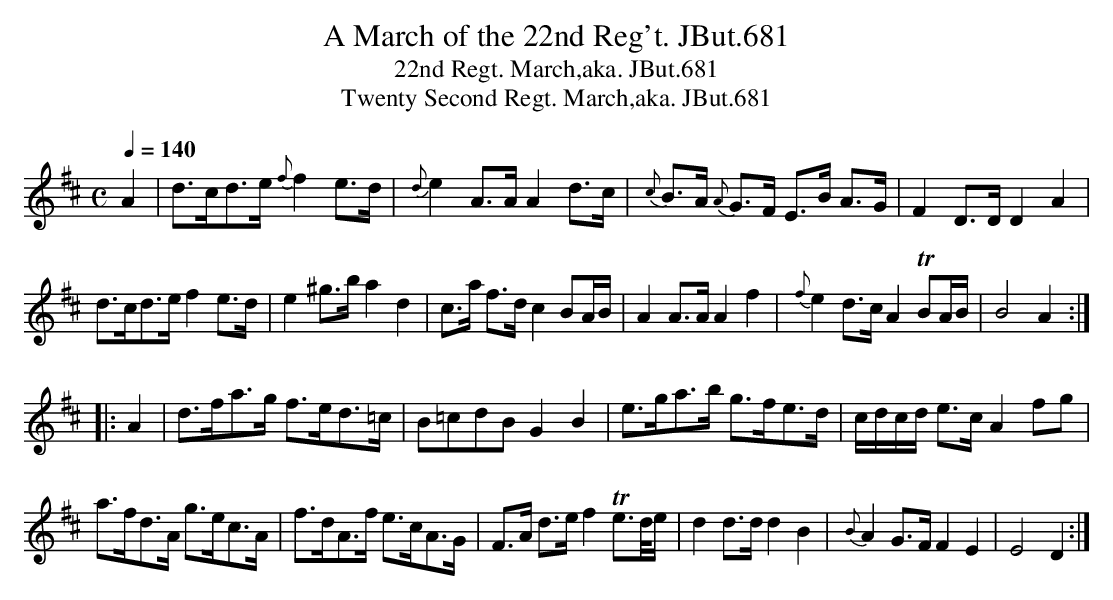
X:1
T:March of the 22nd Reg't. JBut.681, A
T:22nd Regt. March,aka. JBut.681
T:Twenty Second Regt. March,aka. JBut.681
M:C
L:1/8
Q:1/4=140
K:D
A2|d>cd>e {f}f2e>d|{d}e2A>AA2d>c|{c}B>A {A}G>F E>B A>G|F2D>D D2A2|
d>cd>e f2 e>d|e2 ^g>b a2d2|c>a f>d c2 BA/B/|A2A>AA2f2|{f}e2d>cA2 TBA/B/|B4A2:|
|:A2|d>fa>g f>ed>=c|B=cdB G2B2|e>ga>b g>fe>d|c/d/c/d/ e>c A2fg|
a>fd>A g>ec>A|f>dA>f e>cA>G|F>A d>e f2 Te>d/e/|d2d>d d2B2|{B}A2 G>F F2E2|E4D2:|
